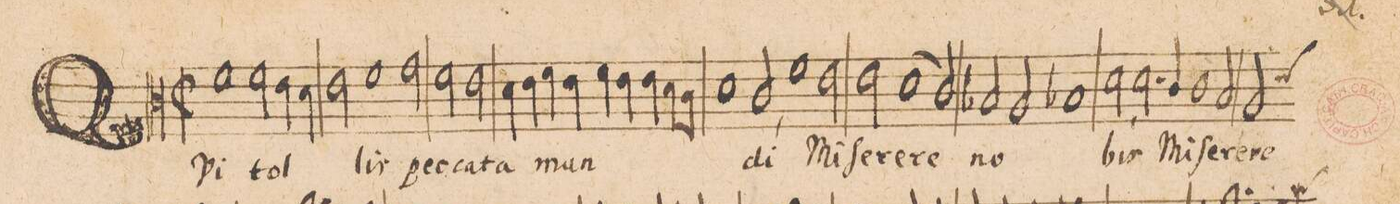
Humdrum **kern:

**kern	**text
*I"[ALTVS.]	*
*clefC3	*
*k[]	*
*met(C|)	*
*M2/1	*
1f\	QVi
2f\	tol-
4e\	.
4d\	.
=64-	=64-
2e\	.
1f\	-lis
2g\	pec-
=65-	=65-
2f\	-ca-
2e\	-ta
4d\	mun-
4e\	.
4f\	.
4e\	.
=66-	=66-
4f\	.
4e\	.
4e\	.
8d\L	.
8c\J	.
1d\	.
=67-	=67-
2c,/	-di
1f\	Mi-
2e\	-ſe-
=68-	=68-
2e\	-re-
(1d\	-re
2c/)	.
=69-	=69-
2B-X/	no-
2A/	.
1B-X/	.
=70-	=70-
2d,\	-bis
2.d\	Mi-
4c/	-ſe-
1c\	-re-
=71-	=71-
2B/	-re
*custos:d	*
2A/	.
*-	*-
